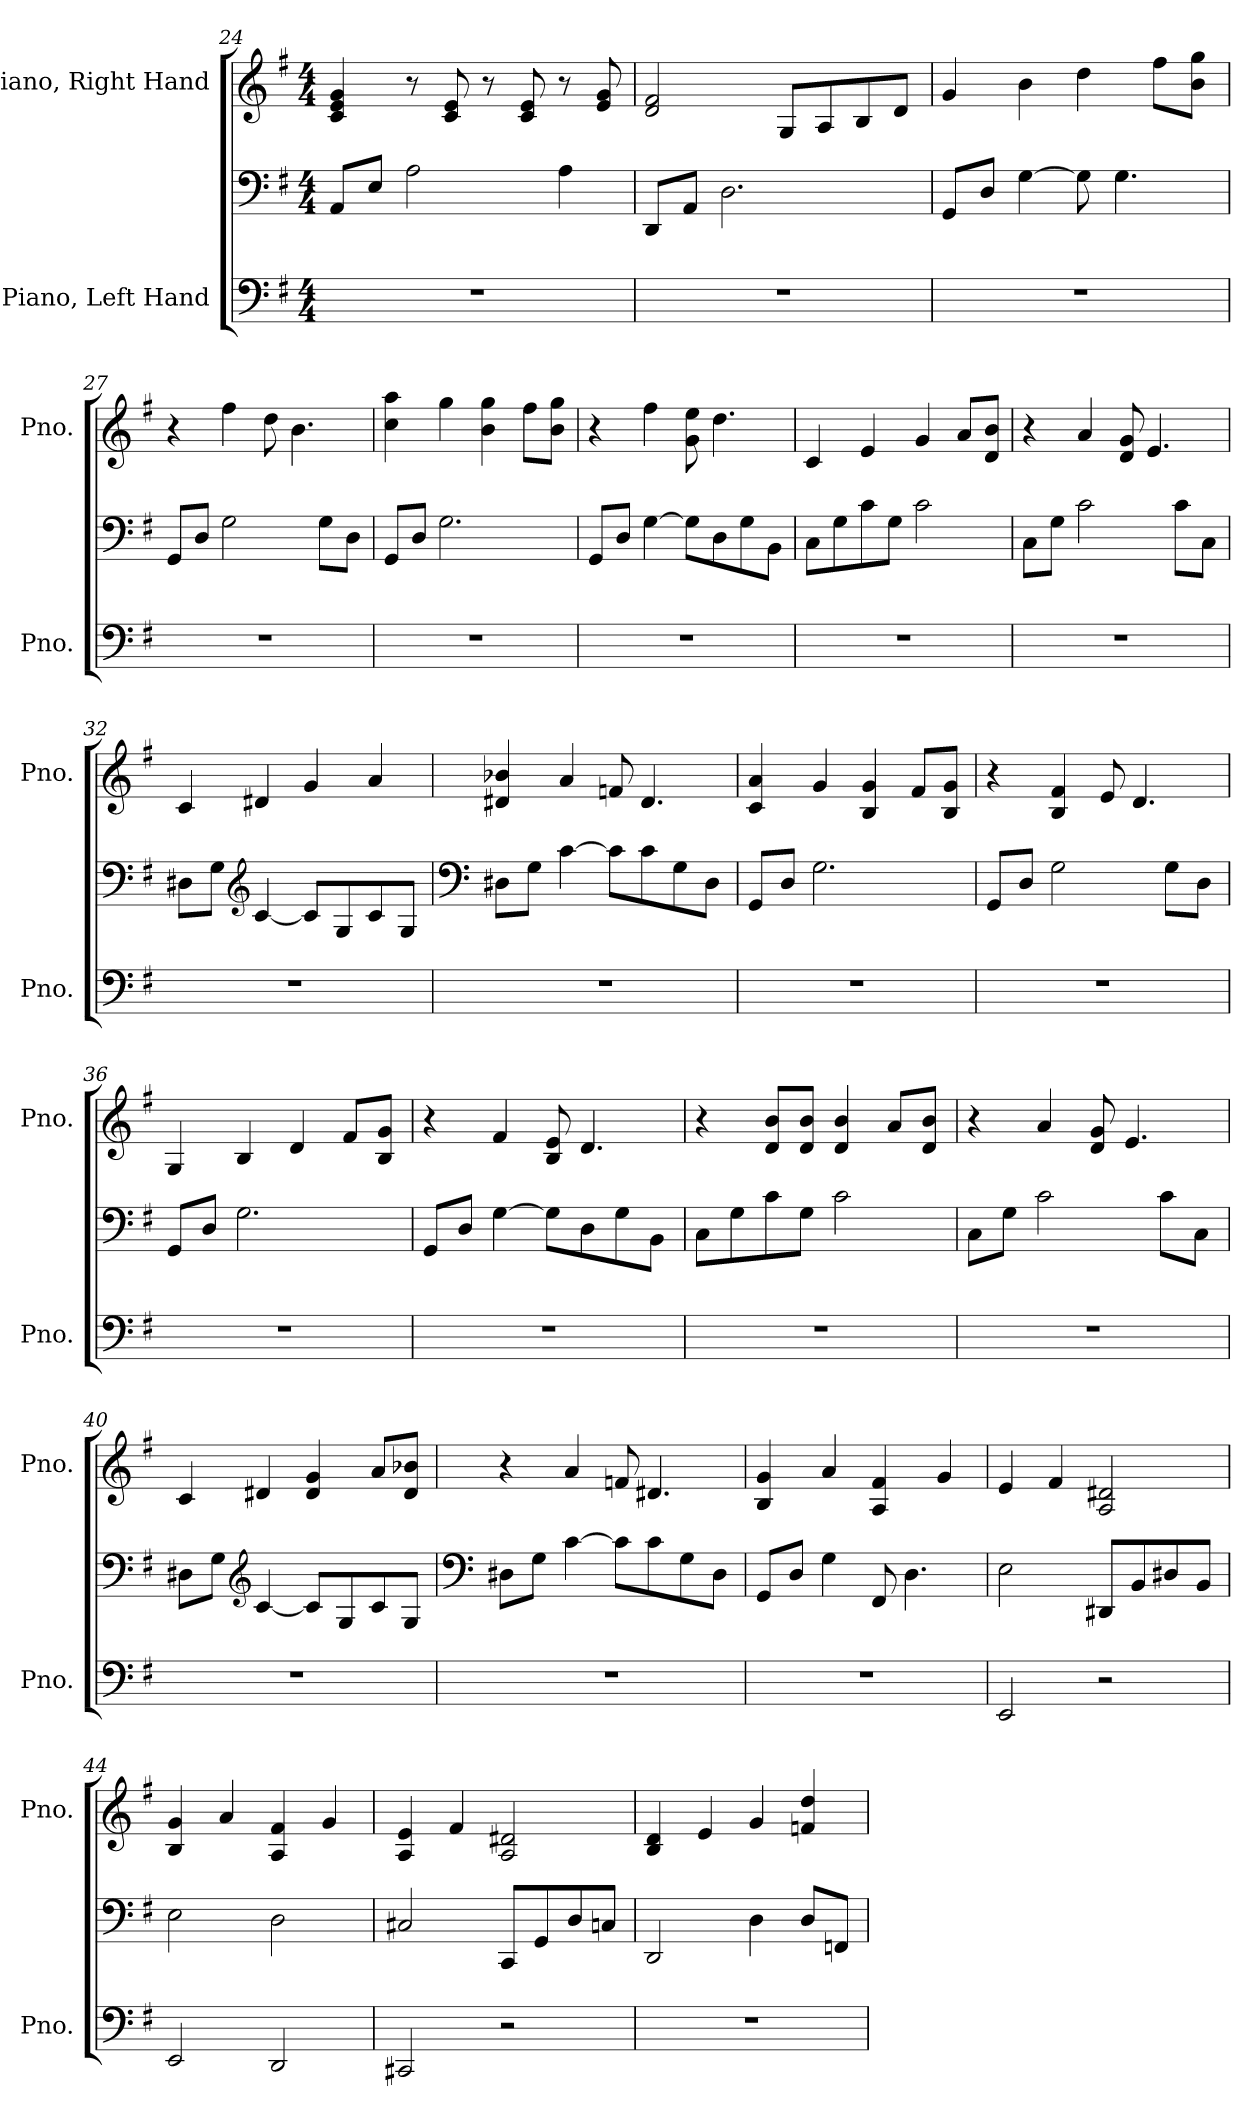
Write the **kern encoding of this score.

**kern	**kern	**kern
*part2	*part2	*part1
*staff3	*staff2	*staff1
*I"Piano, Left Hand	*	*I"Piano, Right Hand
*I'Pno.	*	*I'Pno.
*clefF4	*clefF4	*clefG2
*k[f#]	*k[f#]	*k[f#]
*M4/4	*M4/4	*M4/4
=24	=24	=24
1r	8AA/L	4c/ 4e/ 4g/
.	8E/J	.
.	2A\	8r
.	.	8c/ 8e/
.	.	8r
.	.	8c/ 8e/
.	4A\	8r
.	.	8e/ 8g/
!!LO:PB:g=z
=25	=25	=25
1r	8DD/L	2d/ 2f#/
.	8AA/J	.
.	2.D\	.
.	.	8G/L
.	.	8A/
.	.	8B/
.	.	8d/J
=26	=26	=26
1r	8GG/L	4g/
.	8D/J	.
.	[4G\	4b\
.	8G\]	4dd\
.	4.G\	.
.	.	8ff#\L
.	.	8b\ 8gg\J
=27	=27	=27
1r	8GG/L	4r
.	8D/J	.
.	2G\	4ff#\
.	.	8dd\
.	.	4.b\
.	8G\L	.
.	8D\J	.
=28	=28	=28
1r	8GG/L	4cc\ 4aa\
.	8D/J	.
.	2.G\	4gg\
.	.	4b\ 4gg\
.	.	8ff#\L
.	.	8b\ 8gg\J
=29	=29	=29
1r	8GG/L	4r
.	8D/J	.
.	[4G\	4ff#\
.	8G\L]	8g\ 8ee\
.	8D\	4.dd\
.	8G\	.
.	8BB\J	.
!!LO:LB:g=z
=30	=30	=30
1r	8C\L	4c/
.	8G\	.
.	8c\	4e/
.	8G\J	.
.	2c\	4g/
.	.	8a/L
.	.	8d/ 8b/J
=31	=31	=31
1r	8C\L	4r
.	8G\J	.
.	2c\	4a/
.	.	8d/ 8g/
.	.	4.e/
.	8c\L	.
.	8C\J	.
=32	=32	=32
1r	8D#X\L	4c/
.	8G\J	.
*	*clefG2	*
.	[4c/	4d#X/
.	8c/L]	4g/
.	8G/	.
.	8c/	4a/
.	8G/J	.
=33	=33	=33
*	*clefF4	*
1r	8D#X\L	4d#X/ 4b-X/
.	8G\J	.
.	[4c\	4a/
.	8c\L]	8fn/
.	8c\	4.d#/
.	8G\	.
.	8D#\J	.
!!LO:LB:g=z
=34	=34	=34
1r	8GG/L	4c/ 4a/
.	8D/J	.
.	2.G\	4g/
.	.	4B/ 4g/
.	.	8f#/L
.	.	8B/ 8g/J
=35	=35	=35
1r	8GG/L	4r
.	8D/J	.
.	2G\	4B/ 4f#/
.	.	8e/
.	.	4.d/
.	8G\L	.
.	8D\J	.
=36	=36	=36
1r	8GG/L	4G/
.	8D/J	.
.	2.G\	4B/
.	.	4d/
.	.	8f#/L
.	.	8B/ 8g/J
=37	=37	=37
1r	8GG/L	4r
.	8D/J	.
.	[4G\	4f#/
.	8G\L]	8B/ 8e/
.	8D\	4.d/
.	8G\	.
.	8BB\J	.
=38	=38	=38
1r	8C\L	4r
.	8G\	.
.	8c\	8d/ 8b/L
.	8G\J	8d/ 8b/J
.	2c\	4d/ 4b/
.	.	8a/L
.	.	8d/ 8b/J
!!LO:LB:g=z
=39	=39	=39
1r	8C\L	4r
.	8G\J	.
.	2c\	4a/
.	.	8d/ 8g/
.	.	4.e/
.	8c\L	.
.	8C\J	.
=40	=40	=40
1r	8D#X\L	4c/
.	8G\J	.
*	*clefG2	*
.	[4c/	4d#X/
.	8c/L]	4d#/ 4g/
.	8G/	.
.	8c/	8a/L
.	8G/J	8d#/ 8b-X/J
=41	=41	=41
*	*clefF4	*
1r	8D#X\L	4r
.	8G\J	.
.	[4c\	4a/
.	8c\L]	8fn/
.	8c\	4.d#X/
.	8G\	.
.	8D#\J	.
=42	=42	=42
1r	8GG/L	4B/ 4g/
.	8D/J	.
.	4G\	4a/
.	8FF#/	4A/ 4f#/
.	4.D\	.
.	.	4g/
!!LO:PB:g=z
=43	=43	=43
2EE/	2E\	4e/
.	.	4f#/
2r	8DD#X/L	2A/ 2d#X/
.	8BB/	.
.	8D#X/	.
.	8BB/J	.
=44	=44	=44
2EE/	2E\	4B/ 4g/
.	.	4a/
2DD/	2D\	4A/ 4f#/
.	.	4g/
=45	=45	=45
2CC#X/	2C#X/	4A/ 4e/
.	.	4f#/
2r	8CC/L	2A/ 2d#X/
.	8GG/	.
.	8D/	.
.	8Cn/J	.
=46	=46	=46
1r	2DD/	4B/ 4d/
.	.	4e/
.	4D\	4g/
.	8D/L	4fn/ 4dd/
.	8FFn/J	.
=	=	=
*-	*-	*-
